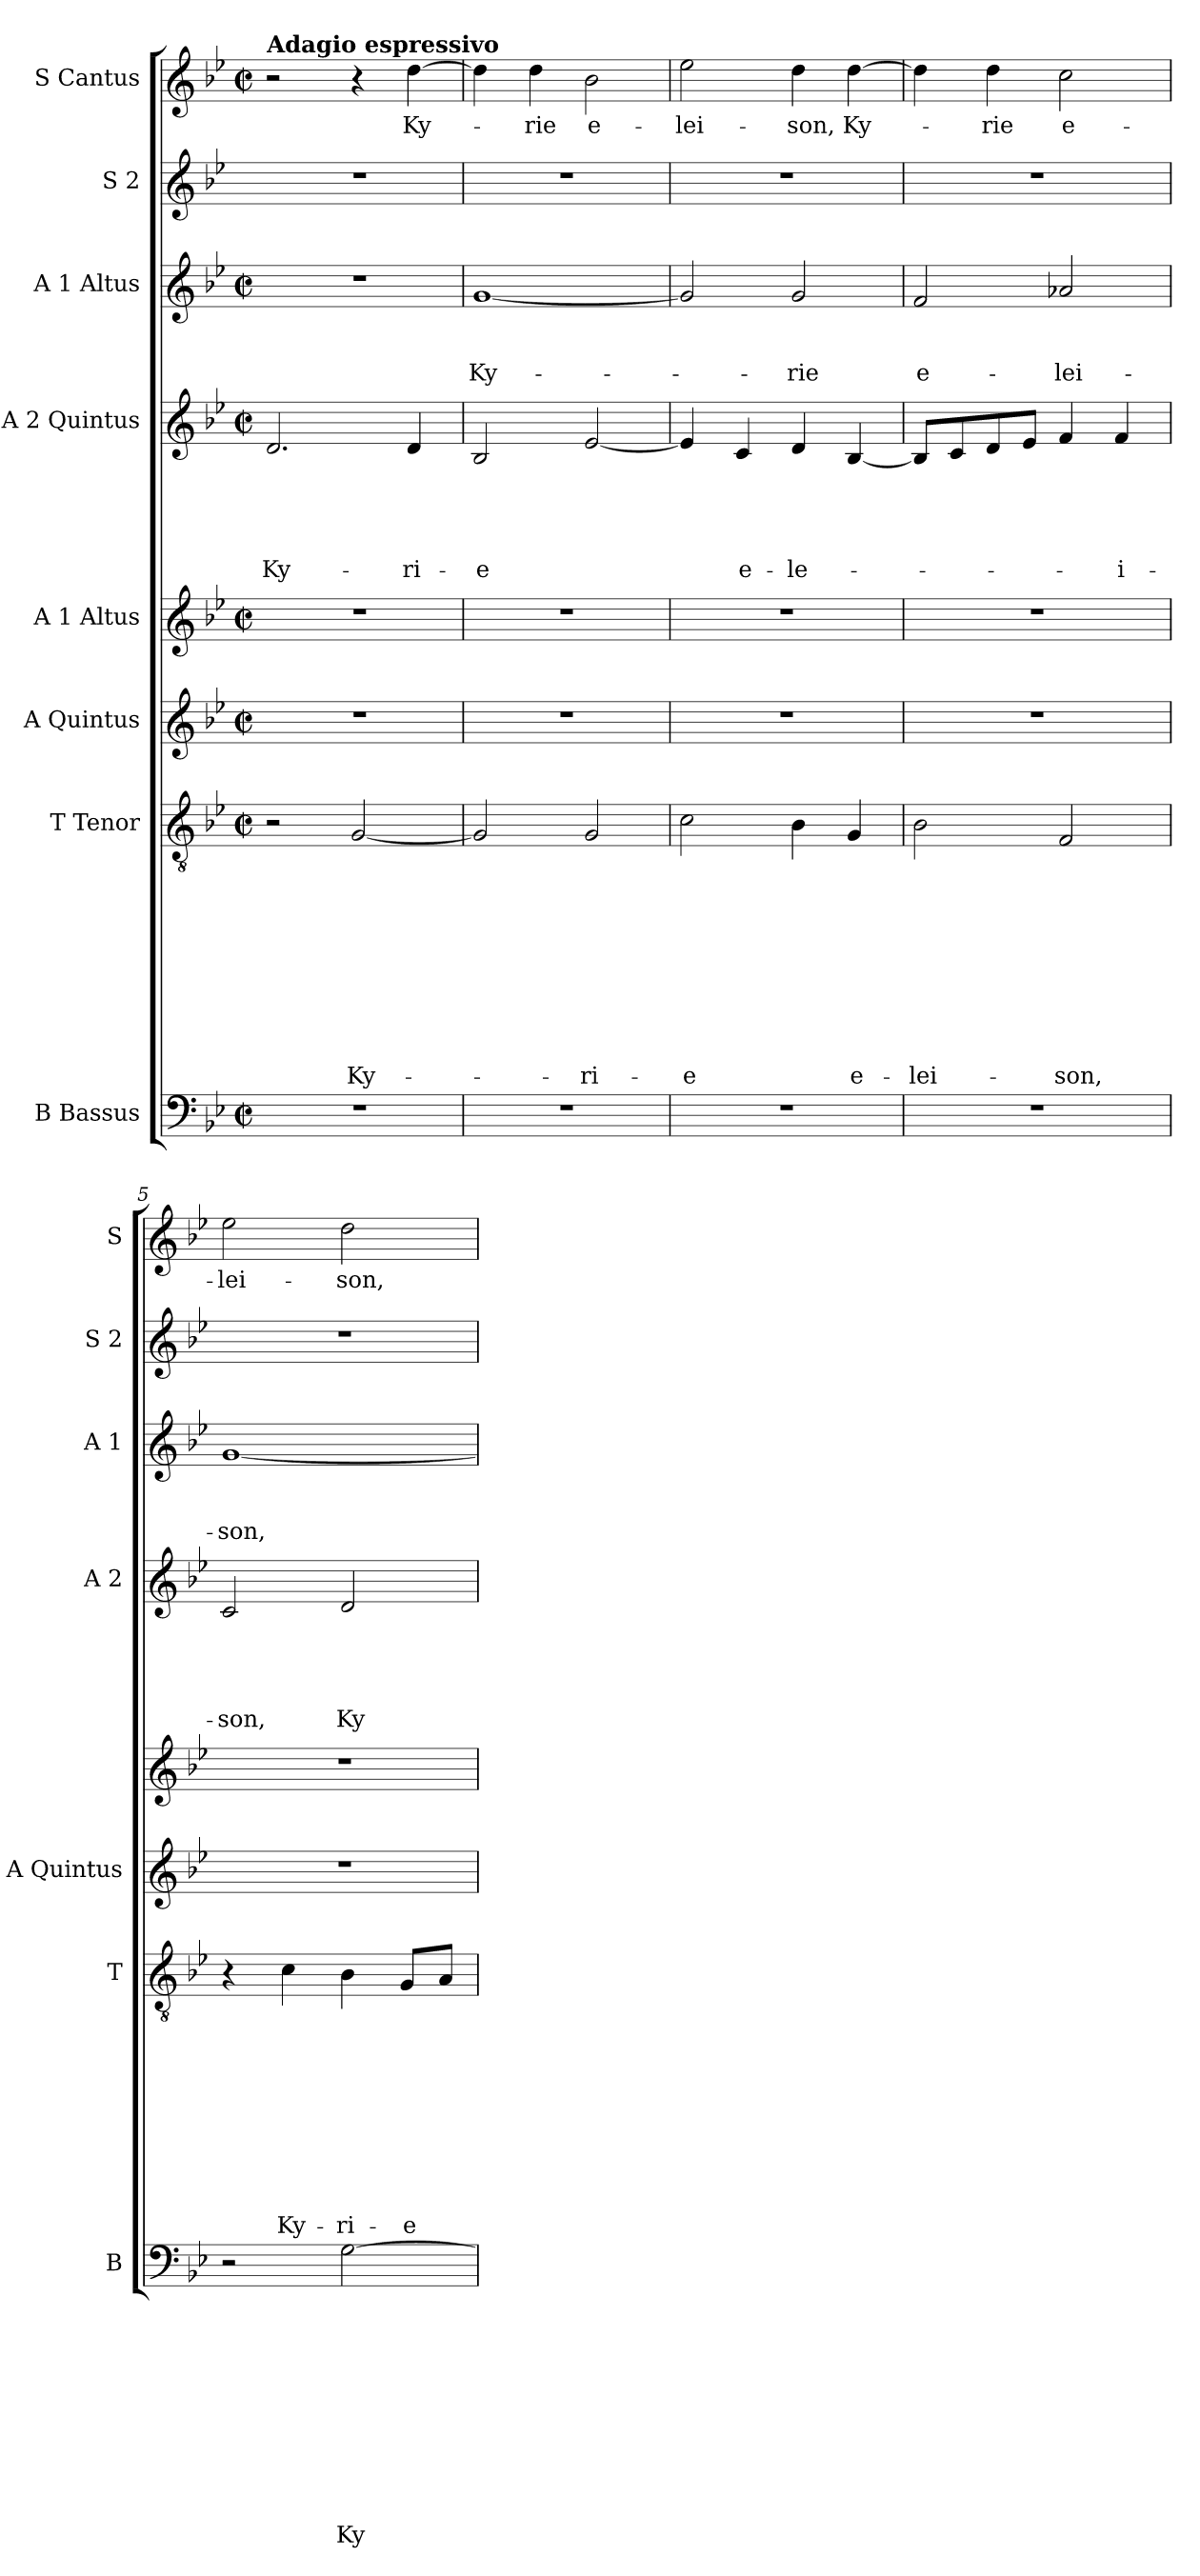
**kern	**text	**text	**text	**text	**text	**text	**text	**text	**text	**text	**text	**kern	**text	**text	**text	**text	**text	**text	**text	**text	**text	**text	**kern	**kern	**kern	**text	**text	**text	**text	**text	**kern	**text	**text	**text	**kern	**kern	**text
*part8	*part8	*part8	*part8	*part8	*part8	*part8	*part8	*part8	*part8	*part8	*part8	*part7	*part7	*part7	*part7	*part7	*part7	*part7	*part7	*part7	*part7	*part7	*part6	*part5	*part4	*part4	*part4	*part4	*part4	*part4	*part3	*part3	*part3	*part3	*part2	*part1	*part1
*staff8	*staff8	*staff8	*staff8	*staff8	*staff8	*staff8	*staff8	*staff8	*staff8	*staff8	*staff8	*staff7	*staff7	*staff7	*staff7	*staff7	*staff7	*staff7	*staff7	*staff7	*staff7	*staff7	*staff6	*staff5	*staff4	*staff4	*staff4	*staff4	*staff4	*staff4	*staff3	*staff3	*staff3	*staff3	*staff2	*staff1	*staff1
*I"B Bassus	*	*	*	*	*	*	*	*	*	*	*	*I"T Tenor	*	*	*	*	*	*	*	*	*	*	*I"A Quintus	*I"A 1 Altus	*I"A 2 Quintus	*	*	*	*	*	*I"A 1 Altus	*	*	*	*I"S 2	*I"S Cantus	*
*I'B	*	*	*	*	*	*	*	*	*	*	*	*I'T	*	*	*	*	*	*	*	*	*	*	*I'A Quintus	*	*I'A 2	*	*	*	*	*	*I'A 1	*	*	*	*I'S 2	*I'S	*
!!LO:PB:g=z
*clefF4	*	*	*	*	*	*	*	*	*	*	*	*clefGv2	*	*	*	*	*	*	*	*	*	*	*clefG2	*clefG2	*clefG2	*	*	*	*	*	*clefG2	*	*	*	*clefG2	*clefG2	*
*k[b-e-]	*	*	*	*	*	*	*	*	*	*	*	*k[b-e-]	*	*	*	*	*	*	*	*	*	*	*k[b-e-]	*k[b-e-]	*k[b-e-]	*	*	*	*	*	*k[b-e-]	*	*	*	*k[b-e-]	*k[b-e-]	*
*B-:	*	*	*	*	*	*	*	*	*	*	*	*B-:	*	*	*	*	*	*	*	*	*	*	*B-:	*B-:	*B-:	*	*	*	*	*	*B-:	*	*	*	*B-:	*B-:	*
*M2/2	*	*	*	*	*	*	*	*	*	*	*	*M2/2	*	*	*	*	*	*	*	*	*	*	*M2/2	*M2/2	*M2/2	*	*	*	*	*	*M2/2	*	*	*	*	*M2/2	*
*met(c|)	*	*	*	*	*	*	*	*	*	*	*	*met(c|)	*	*	*	*	*	*	*	*	*	*	*met(c|)	*met(c|)	*met(c|)	*	*	*	*	*	*met(c|)	*	*	*	*	*met(c|)	*
*MM72	*	*	*	*	*	*	*	*	*	*	*	*MM72	*	*	*	*	*	*	*	*	*	*	*MM72	*MM72	*MM72	*	*	*	*	*	*MM72	*	*	*	*MM72	*MM72	*
=1	=1	=1	=1	=1	=1	=1	=1	=1	=1	=1	=1	=1	=1	=1	=1	=1	=1	=1	=1	=1	=1	=1	=1	=1	=1	=1	=1	=1	=1	=1	=1	=1	=1	=1	=1	=1	=1
!	!	!	!	!	!	!	!	!	!	!	!	!	!	!	!	!	!	!	!	!	!	!	!	!	!	!	!	!	!	!	!	!	!	!	!	!LO:TX:a:B:t=Adagio espressivo	!
!	!	!	!	!	!	!	!	!	!	!	!	!	!	!	!	!	!	!	!	!	!	!	!	!	!	!	!	!	!	!LO:LY:b	!	!	!	!	!	!	!
1r	.	.	.	.	.	.	.	.	.	.	.	2r	.	.	.	.	.	.	.	.	.	.	1r	1r	2.d/	.	.	.	.	Ky-	1r	.	.	.	1r	2r	.
!	!	!	!	!	!	!	!	!	!	!	!	!	!	!	!	!	!	!	!	!	!	!LO:LY:b	!	!	!	!	!	!	!	!	!	!	!	!	!	!	!
.	.	.	.	.	.	.	.	.	.	.	.	[<2G/	.	.	.	.	.	.	.	.	.	Ky-	.	.	.	.	.	.	.	.	.	.	.	.	.	4r	.
!	!	!	!	!	!	!	!	!	!	!	!	!	!	!	!	!	!	!	!	!	!	!	!	!	!	!	!	!	!	!LO:LY:b	!	!	!	!	!	!	!LO:LY:b
.	.	.	.	.	.	.	.	.	.	.	.	.	.	.	.	.	.	.	.	.	.	.	.	.	4d/	.	.	.	.	-ri-	.	.	.	.	.	[>4dd\	Ky-
=2	=2	=2	=2	=2	=2	=2	=2	=2	=2	=2	=2	=2	=2	=2	=2	=2	=2	=2	=2	=2	=2	=2	=2	=2	=2	=2	=2	=2	=2	=2	=2	=2	=2	=2	=2	=2	=2
!	!	!	!	!	!	!	!	!	!	!	!	!	!	!	!	!	!	!	!	!	!	!	!	!	!	!	!	!	!	!LO:LY:b:rj	!	!	!	!LO:LY:b	!	!	!
1r	.	.	.	.	.	.	.	.	.	.	.	2G/]	.	.	.	.	.	.	.	.	.	.	1r	1r	2B-/	.	.	.	.	-e	[<1g	.	.	Ky-	1r	4dd\]	.
!	!	!	!	!	!	!	!	!	!	!	!	!	!	!	!	!	!	!	!	!	!	!	!	!	!	!	!	!	!	!	!	!	!	!	!	!	!LO:LY:b
.	.	.	.	.	.	.	.	.	.	.	.	.	.	.	.	.	.	.	.	.	.	.	.	.	.	.	.	.	.	.	.	.	.	.	.	4dd\	-rie
!	!	!	!	!	!	!	!	!	!	!	!	!	!	!	!	!	!	!	!	!	!	!LO:LY:b	!	!	!	!	!	!	!	!	!	!	!	!	!	!	!LO:LY:b
.	.	.	.	.	.	.	.	.	.	.	.	2G/	.	.	.	.	.	.	.	.	.	-ri-	.	.	[<2e-/	.	.	.	.	.	.	.	.	.	.	2b-\	e-
=3	=3	=3	=3	=3	=3	=3	=3	=3	=3	=3	=3	=3	=3	=3	=3	=3	=3	=3	=3	=3	=3	=3	=3	=3	=3	=3	=3	=3	=3	=3	=3	=3	=3	=3	=3	=3	=3
!	!	!	!	!	!	!	!	!	!	!	!	!	!	!	!	!	!	!	!	!	!	!LO:LY:b:rj	!	!	!	!	!	!	!	!	!	!	!	!	!	!	!LO:LY:b
1r	.	.	.	.	.	.	.	.	.	.	.	2c\	.	.	.	.	.	.	.	.	.	-e	1r	1r	4e-/]	.	.	.	.	.	2g/]	.	.	.	1r	2ee-\	-lei-
!	!	!	!	!	!	!	!	!	!	!	!	!	!	!	!	!	!	!	!	!	!	!	!	!	!	!	!	!	!	!LO:LY:b	!	!	!	!	!	!	!
.	.	.	.	.	.	.	.	.	.	.	.	.	.	.	.	.	.	.	.	.	.	.	.	.	4c/	.	.	.	.	e-	.	.	.	.	.	.	.
!	!	!	!	!	!	!	!	!	!	!	!	!	!	!	!	!	!	!	!	!	!	!	!	!	!	!	!	!	!	!LO:LY:b	!	!	!	!LO:LY:b	!	!	!LO:LY:b
.	.	.	.	.	.	.	.	.	.	.	.	4B-\	.	.	.	.	.	.	.	.	.	.	.	.	4d/	.	.	.	.	-le-	2g/	.	.	-rie	.	4dd\	-son,
!	!	!	!	!	!	!	!	!	!	!	!	!	!	!	!	!	!	!	!	!	!	!LO:LY:b	!	!	!	!	!	!	!	!	!	!	!	!	!	!	!LO:LY:b
.	.	.	.	.	.	.	.	.	.	.	.	4G/	.	.	.	.	.	.	.	.	.	e-	.	.	[<4B-/	.	.	.	.	.	.	.	.	.	.	[>4dd\	Ky-
=4	=4	=4	=4	=4	=4	=4	=4	=4	=4	=4	=4	=4	=4	=4	=4	=4	=4	=4	=4	=4	=4	=4	=4	=4	=4	=4	=4	=4	=4	=4	=4	=4	=4	=4	=4	=4	=4
!	!	!	!	!	!	!	!	!	!	!	!	!	!	!	!	!	!	!	!	!	!	!LO:LY:b	!	!	!	!	!	!	!	!	!	!	!	!LO:LY:b	!	!	!
1r	.	.	.	.	.	.	.	.	.	.	.	2B-\	.	.	.	.	.	.	.	.	.	-lei-	1r	1r	8B-/L]	.	.	.	.	.	2f/	.	.	e-	1r	4dd\]	.
.	.	.	.	.	.	.	.	.	.	.	.	.	.	.	.	.	.	.	.	.	.	.	.	.	8c/	.	.	.	.	.	.	.	.	.	.	.	.
!	!	!	!	!	!	!	!	!	!	!	!	!	!	!	!	!	!	!	!	!	!	!	!	!	!	!	!	!	!	!	!	!	!	!	!	!	!LO:LY:b
.	.	.	.	.	.	.	.	.	.	.	.	.	.	.	.	.	.	.	.	.	.	.	.	.	8d/	.	.	.	.	.	.	.	.	.	.	4dd\	-rie
.	.	.	.	.	.	.	.	.	.	.	.	.	.	.	.	.	.	.	.	.	.	.	.	.	8e-/J	.	.	.	.	.	.	.	.	.	.	.	.
!	!	!	!	!	!	!	!	!	!	!	!	!	!	!	!	!	!	!	!	!	!	!LO:LY:b	!	!	!	!	!	!	!	!	!	!	!	!LO:LY:b	!	!	!LO:LY:b
.	.	.	.	.	.	.	.	.	.	.	.	2F/	.	.	.	.	.	.	.	.	.	-son,	.	.	4f/	.	.	.	.	.	2a-X/	.	.	-lei-	.	2cc\	e-
!	!	!	!	!	!	!	!	!	!	!	!	!	!	!	!	!	!	!	!	!	!	!	!	!	!	!	!	!	!	!LO:LY:b	!	!	!	!	!	!	!
.	.	.	.	.	.	.	.	.	.	.	.	.	.	.	.	.	.	.	.	.	.	.	.	.	4f/	.	.	.	.	-i-	.	.	.	.	.	.	.
!!LO:LB:g=z
=5	=5	=5	=5	=5	=5	=5	=5	=5	=5	=5	=5	=5	=5	=5	=5	=5	=5	=5	=5	=5	=5	=5	=5	=5	=5	=5	=5	=5	=5	=5	=5	=5	=5	=5	=5	=5	=5
!	!	!	!	!	!	!	!	!	!	!	!	!	!	!	!	!	!	!	!	!	!	!	!	!	!	!	!	!	!	!LO:LY:b	!	!	!	!LO:LY:b	!	!	!LO:LY:b
2r	.	.	.	.	.	.	.	.	.	.	.	4r	.	.	.	.	.	.	.	.	.	.	1r	1r	2c/	.	.	.	.	-son,	[<1g	.	.	-son,	1r	2ee-\	-lei-
!	!	!	!	!	!	!	!	!	!	!	!	!	!	!	!	!	!	!	!	!	!	!LO:LY:b	!	!	!	!	!	!	!	!	!	!	!	!	!	!	!
.	.	.	.	.	.	.	.	.	.	.	.	4c\	.	.	.	.	.	.	.	.	.	Ky-	.	.	.	.	.	.	.	.	.	.	.	.	.	.	.
!	!	!	!	!	!	!	!	!	!	!	!LO:LY:b	!	!	!	!	!	!	!	!	!	!	!LO:LY:b	!	!	!	!	!	!	!	!LO:LY:b	!	!	!	!	!	!	!LO:LY:b
[>2G\	.	.	.	.	.	.	.	.	.	.	Ky-	4B-\	.	.	.	.	.	.	.	.	.	-ri-	.	.	2d/	.	.	.	.	Ky-	.	.	.	.	.	2dd\	-son,
!	!	!	!	!	!	!	!	!	!	!	!	!	!	!	!	!	!	!	!	!	!	!LO:LY:b:rj	!	!	!	!	!	!	!	!	!	!	!	!	!	!	!
.	.	.	.	.	.	.	.	.	.	.	.	8G/L	.	.	.	.	.	.	.	.	.	-e	.	.	.	.	.	.	.	.	.	.	.	.	.	.	.
.	.	.	.	.	.	.	.	.	.	.	.	8A/J	.	.	.	.	.	.	.	.	.	.	.	.	.	.	.	.	.	.	.	.	.	.	.	.	.
=	=	=	=	=	=	=	=	=	=	=	=	=	=	=	=	=	=	=	=	=	=	=	=	=	=	=	=	=	=	=	=	=	=	=	=	=	=
*-	*-	*-	*-	*-	*-	*-	*-	*-	*-	*-	*-	*-	*-	*-	*-	*-	*-	*-	*-	*-	*-	*-	*-	*-	*-	*-	*-	*-	*-	*-	*-	*-	*-	*-	*-	*-	*-
